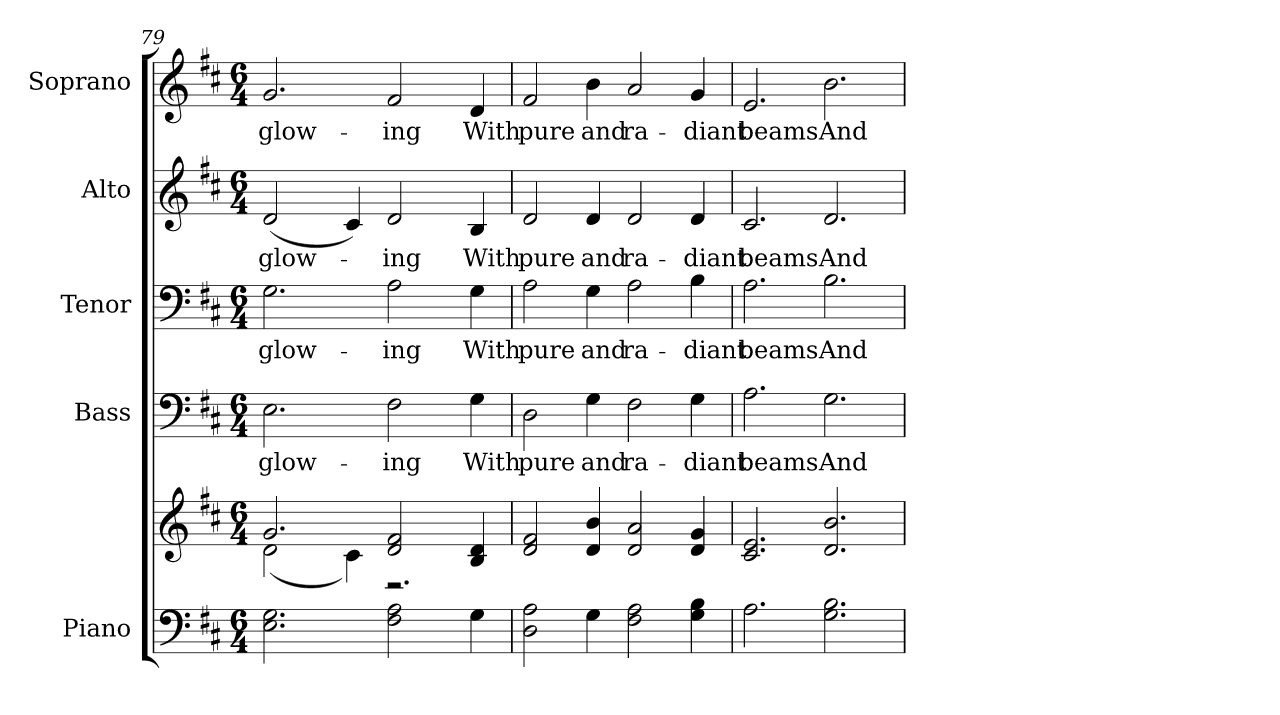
**kern	**kern	**kern	**text	**kern	**text	**kern	**text	**kern	**text
*part5	*part5	*part4	*part4	*part3	*part3	*part2	*part2	*part1	*part1
*staff6	*staff5	*staff4	*staff4	*staff3	*staff3	*staff2	*staff2	*staff1	*staff1
*I"Piano	*	*I"Bass	*	*I"Tenor	*	*I"Alto	*	*I"Soprano	*
*I'Pno.	*	*I'B.	*	*I'T.	*	*I'A.	*	*I'S.	*
*clefF4	*clefG2	*clefF4	*	*clefF4	*	*clefG2	*	*clefG2	*
*k[f#c#]	*k[f#c#]	*k[f#c#]	*	*k[f#c#]	*	*k[f#c#]	*	*k[f#c#]	*
*D:	*D:	*D:	*	*D:	*	*D:	*	*D:	*
*M6/4	*M6/4	*M6/4	*	*M6/4	*	*M6/4	*	*M6/4	*
=79	=79	=79	=79	=79	=79	=79	=79	=79	=79
*^	*^	*	*	*	*	*	*	*	*
!	!	!	!	!	!LO:LY:b:color=#000000	!	!	!	!	!	!
!	!	!	!	!	!	!	!LO:LY:b:color=#000000	!	!	!	!
!	!	!	!	!	!	!	!	!	!LO:LY:b:color=#000000	!	!
!	!	!	!	!	!	!	!	!	!	!	!LO:LY:b:color=#000000
2.Ei\ 2.Gi	4ryy	2.gi/	(2di\	2.Ei\	glow-	2.Gi\	glow-	(2di/	glow-	2.gi/	glow-
.	4ryy	.	.	.	.	.	.	.	.	.	.
.	4ryy	.	4c#i\)	.	.	.	.	4c#i/)	.	.	.
!	!	!	!	!	!LO:LY:b:color=#000000	!	!	!	!	!	!
!	!	!	!	!	!	!	!LO:LY:b:color=#000000	!	!	!	!
!	!	!	!	!	!	!	!	!	!LO:LY:b:color=#000000	!	!
!	!	!	!	!	!	!	!	!	!	!	!LO:LY:b:color=#000000
2F#i\ 2Ai	4ryy	2di/ 2f#i	2.r	2F#i\	-ing	2Ai\	-ing	2di/	-ing	2f#i/	-ing
.	4ryy	.	.	.	.	.	.	.	.	.	.
!	!	!	!	!	!LO:LY:b:color=#000000	!	!	!	!	!	!
!	!	!	!	!	!	!	!LO:LY:b:color=#000000	!	!	!	!
!	!	!	!	!	!	!	!	!	!LO:LY:b:color=#000000	!	!
!	!	!	!	!	!	!	!	!	!	!	!LO:LY:b:color=#000000
4Gi\	4ryy	4Bi/ 4di	.	4Gi\	With	4Gi\	With	4Bi/	With	4di/	With
*v	*v	*	*	*	*	*	*	*	*	*	*
*	*v	*v	*	*	*	*	*	*	*	*
!!LO:PB:g=z
=80	=80	=80	=80	=80	=80	=80	=80	=80	=80
*^	*	*	*	*	*	*	*	*	*
!	!	!	!	!LO:LY:b:color=#000000	!	!	!	!	!	!
*v	*v	*	*	*	*	*	*	*	*	*
*^	*	*	*	*	*	*	*	*	*
!	!	!	!	!	!	!LO:LY:b:color=#000000	!	!	!	!
*v	*v	*	*	*	*	*	*	*	*	*
*^	*	*	*	*	*	*	*	*	*
!	!	!	!	!	!	!	!	!LO:LY:b:color=#000000	!	!
*v	*v	*	*	*	*	*	*	*	*	*
*^	*	*	*	*	*	*	*	*	*
!	!	!	!	!	!	!	!	!	!	!LO:LY:b:color=#000000
*v	*v	*	*	*	*	*	*	*	*	*
2Di\ 2Ai	2di/ 2f#i	2Di\	pure	2Ai\	pure	2di/	pure	2f#i/	pure
!	!	!	!LO:LY:b:color=#000000	!	!	!	!	!	!
!	!	!	!	!	!LO:LY:b:color=#000000	!	!	!	!
!	!	!	!	!	!	!	!LO:LY:b:color=#000000	!	!
!	!	!	!	!	!	!	!	!	!LO:LY:b:color=#000000
4Gi\	4di/ 4bi	4Gi\	and	4Gi\	and	4di/	and	4bi\	and
!	!	!	!LO:LY:b:color=#000000	!	!	!	!	!	!
!	!	!	!	!	!LO:LY:b:color=#000000	!	!	!	!
!	!	!	!	!	!	!	!LO:LY:b:color=#000000	!	!
!	!	!	!	!	!	!	!	!	!LO:LY:b:color=#000000
2F#i\ 2Ai	2di/ 2ai	2F#i\	ra-	2Ai\	ra-	2di/	ra-	2ai/	ra-
!	!	!	!LO:LY:b:color=#000000	!	!	!	!	!	!
!	!	!	!	!	!LO:LY:b:color=#000000	!	!	!	!
!	!	!	!	!	!	!	!LO:LY:b:color=#000000	!	!
!	!	!	!	!	!	!	!	!	!LO:LY:b:color=#000000
4Gi\ 4Bi	4di/ 4gi	4Gi\	-diant	4Bi\	-diant	4di/	-diant	4gi/	-diant
=81	=81	=81	=81	=81	=81	=81	=81	=81	=81
!	!	!	!LO:LY:b:color=#000000	!	!	!	!	!	!
!	!	!	!	!	!LO:LY:b:color=#000000	!	!	!	!
!	!	!	!	!	!	!	!LO:LY:b:color=#000000	!	!
!	!	!	!	!	!	!	!	!	!LO:LY:b:color=#000000
2.Ai\	2.c#i/ 2.ei	2.Ai\	beams	2.Ai\	beams	2.c#i/	beams	2.ei/	beams
!	!	!	!LO:LY:b:color=#000000	!	!	!	!	!	!
!	!	!	!	!	!LO:LY:b:color=#000000	!	!	!	!
!	!	!	!	!	!	!	!LO:LY:b:color=#000000	!	!
!	!	!	!	!	!	!	!	!	!LO:LY:b:color=#000000
2.Gi\ 2.Bi	2.di/ 2.bi	2.Gi\	And	2.Bi\	And	2.di/	And	2.bi\	And
=	=	=	=	=	=	=	=	=	=
*-	*-	*-	*-	*-	*-	*-	*-	*-	*-
